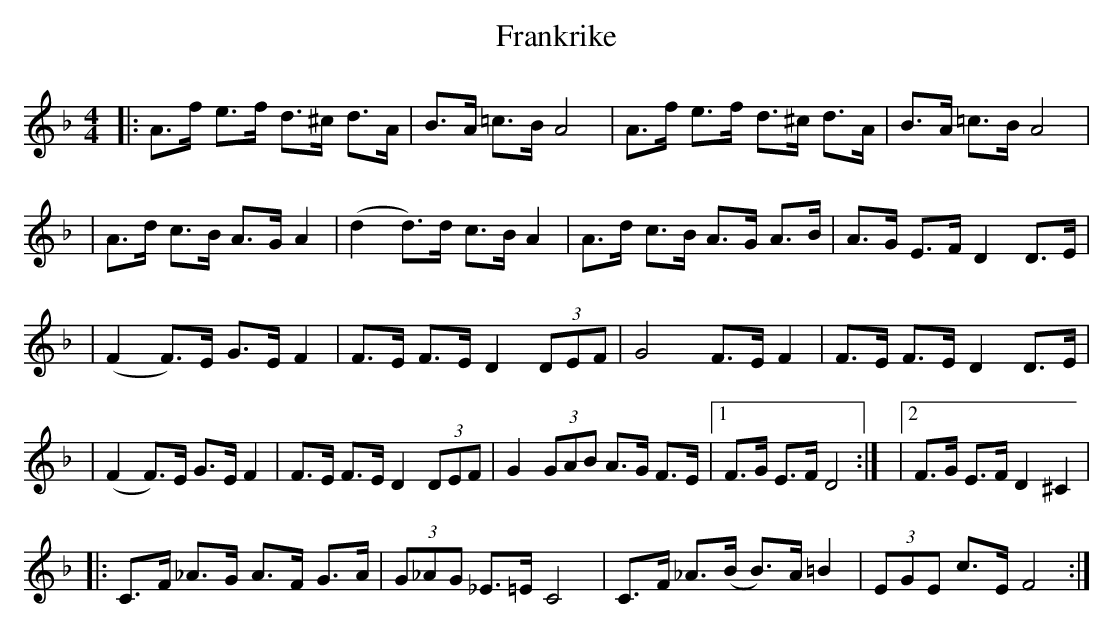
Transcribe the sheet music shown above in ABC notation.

X:1
T:Frankrike
M:4/4
L:1/8
K:Dm
|: A>f e>f d>^c d>A | B>A =c>B A4 |  A>f e>f d>^c d>A | B>A =c>B A4 |
| A>d c>B A>G A2 | (d2 d)>d c>B A2 |  A>d c>B A>G A>B | A>G E>F D2 D>E |
| (F2 F)>E G>E F2 | F>E F>E D2 (3DEF | G4 F>E F2 | F>E F>E D2 D>E |
| (F2 F)>E G>E F2 | F>E F>E D2 (3DEF | G2 (3GAB A>G F>E |1 F>G E>F D4 :| |2 F>G E>F D2 ^C2 |
|: C>F _A>G A>F G>A | (3G_AG _E>=E C4 | C>F _A>(B B)>A =B2 | (3EGE c>E F4 :|
